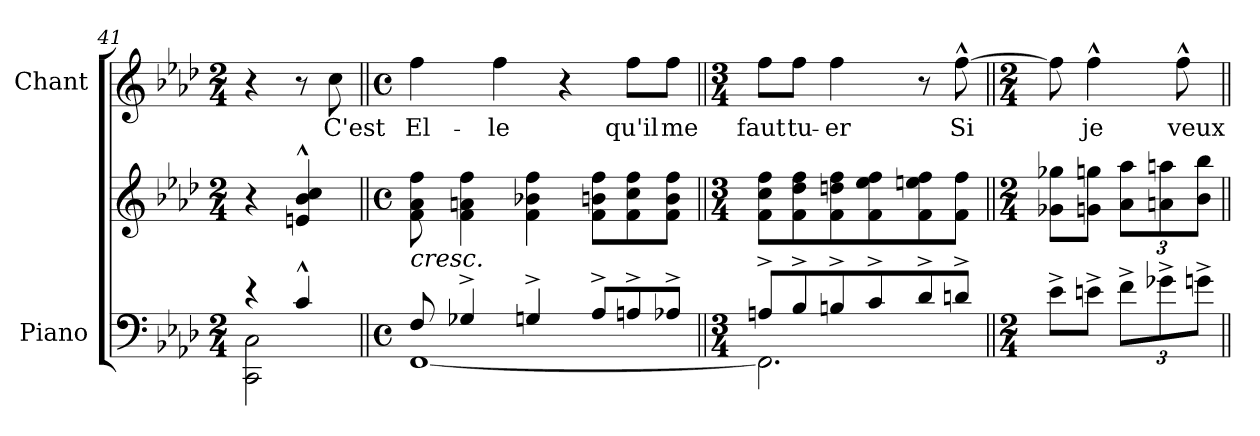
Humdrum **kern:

**kern	**kern	**kern	**text
*part2	*part2	*part1	*part1
*staff3	*staff2	*staff1	*staff1
*I"Piano	*	*I"Chant	*
*I'Pno	*	*	*
!!LO:LB:g=z
*clefF4	*clefG2	*clefG2	*
*k[b-e-a-d-]	*k[b-e-a-d-]	*k[b-e-a-d-]	*
*M2/4	*M2/4	*M2/4	*
=41	=41	=41	=41
*^	*	*	*
4r	2CC\ 2C\	4r	4r	.
4c^^/	.	4en/^^ 4b-/^^ 4cc/^^	8r	.
!	!	!	!	!LO:LY:b
.	.	.	8cc\	C'est
=42||	=42||	=42||	=42||	=42||
*M4/4	*	*M4/4	*M4/4	*
*met(c)	*	*met(c)	*met(c)	*
!	!	!LO:TX:b:i:t=cresc.	!	!
!	!	!	!	!LO:LY:b
8F/	[1FF	8f\ 8a-\ 8ff\	4ff\	El-
4G-X^/	.	4f\ 4an\ 4ff\	.	.
!	!	!	!	!LO:LY:b
.	.	.	4ff\	-le
4Gn^/	.	4f\ 4b-X\ 4ff\	.	.
.	.	.	4r	.
8A-^/L	.	8f\ 8bn\ 8ff\L	.	.
!	!	!	!	!LO:LY:b
8An^/	.	8f\ 8cc\ 8ff\	8ff\L	qu'il
!	!	!	!	!LO:LY:b
8A-X^/J	.	8f\ 8b\ 8ff\J	8ff\J	me
=43||	=43||	=43||	=43||	=43||
*M3/4	*	*M3/4	*M3/4	*
!	!	!	!	!LO:LY:b
8An^/L	2.FF\]	8f\ 8cc\ 8ff\L	8ff\L	faut
!	!	!	!	!LO:LY:b
8B-^/	.	8f\ 8dd-\ 8ff\	8ff\J	tu-
!	!	!	!	!LO:LY:b
8Bn^/	.	8f\ 8ddn\ 8ff\	4ff\	-er
8c^/	.	8f\ 8ee-\ 8ff\	.	.
8d-^/	.	8f\ 8een\ 8ff\	8r	.
!	!	!	!	!LO:LY:b
8dn^/J	.	8f\ 8ff\J	[8ff^^\	Si
*v	*v	*	*	*
!!LO:LB:g=z
=44||	=44||	=44||	=44||
*M2/4	*M2/4	*M2/4	*
8e-^\L	8g-X\ 8gg-X\L	8ff\]	.
!	!	!	!LO:LY:b
8en^\J	8gn\ 8ggn\J	4ff^^\	je
*Xbrackettup	*Xbrackettup	*	*
12f^\L	12a-\ 12aa-\L	.	.
12g-X^\	12an\ 12aan\	.	.
!	!	!	!LO:LY:b
.	.	8ff^^\	veux
12gn^\J	12b-\ 12bb-\J	.	.
=||	=||	=||	=||
*-	*-	*-	*-
